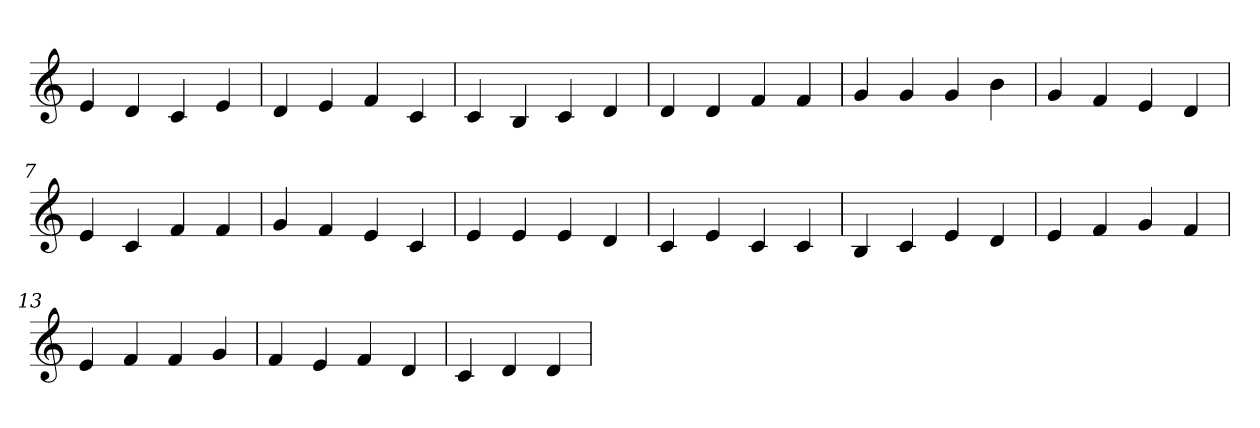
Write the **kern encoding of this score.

**kern
*part1
*staff1
*clefG2
=1
4e
4d
4c
4e
=2
4d
4e
4f
4c
=3
4c
4B
4c
4d
=4
4d
4d
4f
4f
=5
4g
4g
4g
4b
=6
4g
4f
4e
4d
=7
4e
4c
4f
4f
=8
4g
4f
4e
4c
=9
4e
4e
4e
4d
=10
4c
4e
4c
4c
=11
4B
4c
4e
4d
=12
4e
4f
4g
4f
=13
4e
4f
4f
4g
=14
4f
4e
4f
4d
=15
4c
4d
4d
=
*-
